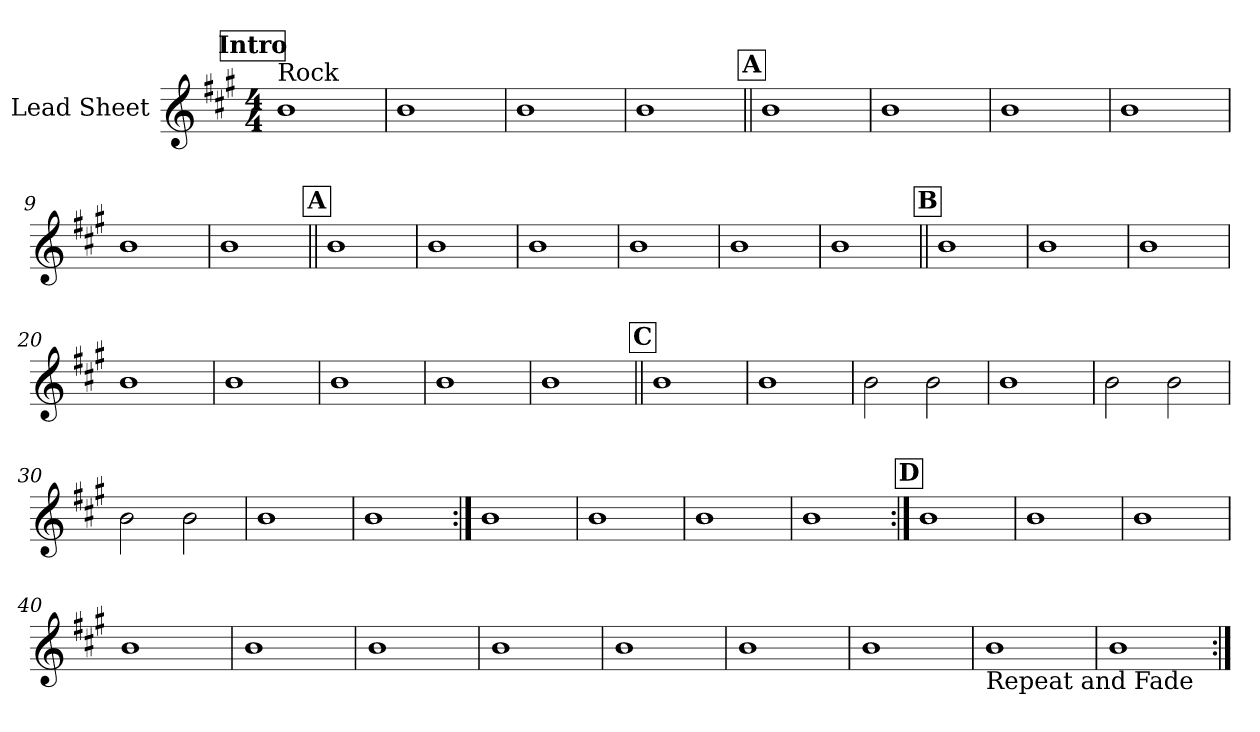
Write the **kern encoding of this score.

**kern
*part1
*staff1
*I"Lead Sheet
*clefG2
*k[f#c#g#]
*A:
*M4/4
*MM170
!!LO:REH:place=s1:a:fs=14:t=Intro
=1
!LO:TX:a:t=Rock
1b
=2
1b
=3
1b
=4
1b
!!LO:LB:g=z
!!LO:REH:place=s1:a:fs=14:t=A
=5||
1b
=6
1b
=7
1b
=8
1b
=9
1b
=10
1b
!!LO:LB:g=z
!!LO:REH:place=s1:a:fs=14:t=A
=11||
1b
=12
1b
=13
1b
=14
1b
=15
1b
=16
1b
!!LO:LB:g=z
!!LO:REH:place=s1:a:fs=14:t=B
=17||
1b
=18
1b
=19
1b
=20
1b
!!LO:LB:g=z
=21
1b
=22
1b
=23
1b
=24
1b
!!LO:LB:g=z
!!LO:REH:place=s1:a:fs=14:t=C
=25||
1b
=26
1b
=27
2b\
2b\
=28
1b
!!LO:LB:g=z
=29
2b\
2b\
=30
2b\
2b\
=31
1b
=32
1b
!!LO:LB:g=z
=33:|!
1b
=34
1b
=35
1b
=36
1b
!!LO:LB:g=z
!!LO:REH:place=s1:a:fs=14:t=D
=37:|!
1b
=38
1b
=39
1b
=40
1b
!!LO:LB:g=z
=41
1b
=42
1b
=43
1b
=44
1b
!!LO:PB:g=z
=45
1b
=46
1b
=47
!LO:TX:b:t=Repeat and Fade
1b
=48
1b
=:|!
*-
